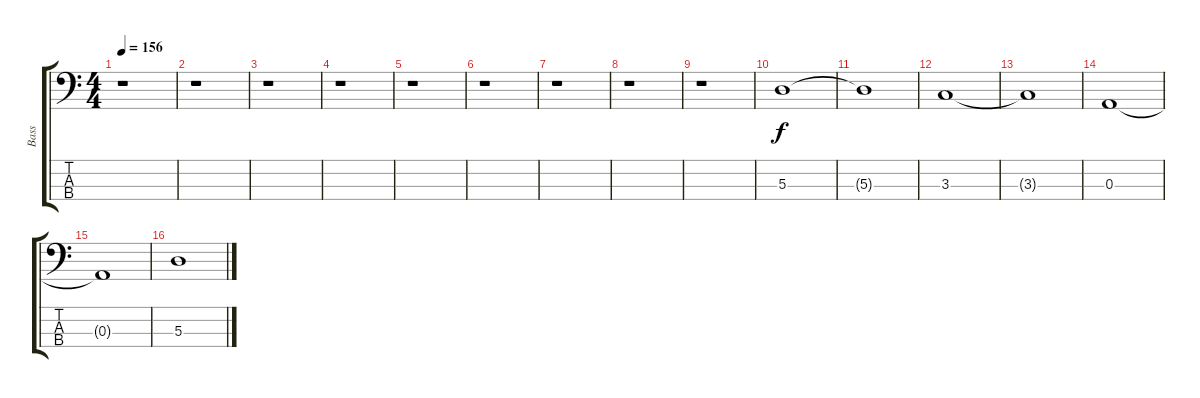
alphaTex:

\track ("Bass" "Bass") {instrument electricbassfinger}
\staff {score tabs}
\tuning (G2 D2 A1 E1) {hide}
\ts (4 4)
\tempo 156
\clef f4
\ks c
r.1{dy f} |
\section ("" "")
r.1 |
r.1 |
r.1 |
r.1 |
r.1 |
r.1 |
r.1 |
r.1 |
\section ("" "")
5.3.1{volume 13} |
5.3{t}.1 |
3.3.1 |
3.3{t}.1 |
0.3.1 |
0.3{t}.1 |
5.3.1
